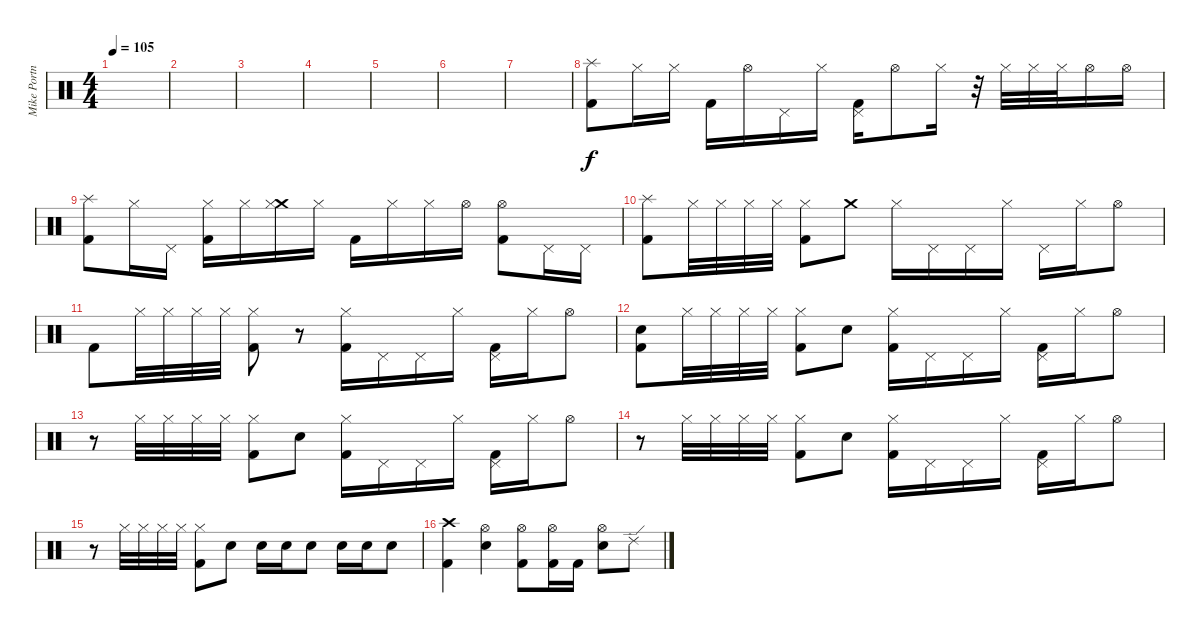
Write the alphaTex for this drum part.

\track ("Mike Portnoy" "Mike Portn") {instrument percussion}
\staff {score}
\articulation defaults
\ts (4 4)
\tempo 105
\clef neutral
\ks c
|
|
|
|
|
|
|
("Splash (hit)" "Kick (hit) 2").8 "Hi-Hat (closed)".16 "Hi-Hat (closed)".16 "Kick (hit) 2".16 "Hi-Hat (open)".16 "Pedal Hi-Hat (hit)".16 "Hi-Hat (closed)".16 ("Pedal Hi-Hat (hit)" "Kick (hit) 2").16 "Hi-Hat (open)".8 "Hi-Hat (closed)".16 r.32 "Hi-Hat (closed)".32 "Hi-Hat (closed)".32 "Hi-Hat (closed)".32 "Hi-Hat (open)".16 "Hi-Hat (open)".16 |
("Splash (hit)" "Kick (hit) 2").8 "Hi-Hat (closed)".16 "Pedal Hi-Hat (hit)".16 ("Hi-Hat (closed)" "Kick (hit) 2").16 "Hi-Hat (closed)".16 ("Crash medium (hit)" "Hi-Hat (closed)").16 "Hi-Hat (closed)".16 "Kick (hit) 2".16 "Hi-Hat (closed)".16 "Hi-Hat (closed)".16 "Hi-Hat (open)".16 ("Hi-Hat (open)" "Kick (hit) 2").8 "Pedal Hi-Hat (hit)".16 "Pedal Hi-Hat (hit)".16 |
("Splash (hit)" "Kick (hit) 2").8 "Hi-Hat (closed)".32 "Hi-Hat (closed)".32 "Hi-Hat (closed)".32 "Hi-Hat (closed)".32 ("Hi-Hat (closed)" "Kick (hit) 2").8 "Crash medium (hit)".8 "Hi-Hat (closed)".16 "Pedal Hi-Hat (hit)".16 "Pedal Hi-Hat (hit)".16 "Hi-Hat (closed)".16 "Pedal Hi-Hat (hit)".16 "Hi-Hat (closed)".16 "Hi-Hat (open)".8 |
"Kick (hit) 2".8 "Hi-Hat (closed)".32 "Hi-Hat (closed)".32 "Hi-Hat (closed)".32 "Hi-Hat (closed)".32 ("Hi-Hat (closed)" "Kick (hit) 2").8 r.8 ("Hi-Hat (closed)" "Kick (hit) 2").16 "Pedal Hi-Hat (hit)".16 "Pedal Hi-Hat (hit)".16 "Hi-Hat (closed)".16 ("Pedal Hi-Hat (hit)" "Kick (hit) 2").16 "Hi-Hat (closed)".16 "Hi-Hat (open)".8 |
("Electric Snare (hit)" "Kick (hit) 2").8 "Hi-Hat (closed)".32 "Hi-Hat (closed)".32 "Hi-Hat (closed)".32 "Hi-Hat (closed)".32 ("Hi-Hat (closed)" "Kick (hit) 2").8 "Electric Snare (hit)".8 ("Hi-Hat (closed)" "Kick (hit) 2").16 "Pedal Hi-Hat (hit)".16 "Pedal Hi-Hat (hit)".16 "Hi-Hat (closed)".16 ("Pedal Hi-Hat (hit)" "Kick (hit) 2").16 "Hi-Hat (closed)".16 "Hi-Hat (open)".8 |
r.8 "Hi-Hat (closed)".32 "Hi-Hat (closed)".32 "Hi-Hat (closed)".32 "Hi-Hat (closed)".32 ("Hi-Hat (closed)" "Kick (hit) 2").8 "Electric Snare (hit)".8 ("Hi-Hat (closed)" "Kick (hit) 2").16 "Pedal Hi-Hat (hit)".16 "Pedal Hi-Hat (hit)".16 "Hi-Hat (closed)".16 ("Pedal Hi-Hat (hit)" "Kick (hit) 2").16 "Hi-Hat (closed)".16 "Hi-Hat (open)".8 |
r.8 "Hi-Hat (closed)".32 "Hi-Hat (closed)".32 "Hi-Hat (closed)".32 "Hi-Hat (closed)".32 ("Hi-Hat (closed)" "Kick (hit) 2").8 "Electric Snare (hit)".8 ("Hi-Hat (closed)" "Kick (hit) 2").16 "Pedal Hi-Hat (hit)".16 "Pedal Hi-Hat (hit)".16 "Hi-Hat (closed)".16 ("Pedal Hi-Hat (hit)" "Kick (hit) 2").16 "Hi-Hat (closed)".16 "Hi-Hat (open)".8 |
r.8 "Hi-Hat (closed)".32 "Hi-Hat (closed)".32 "Hi-Hat (closed)".32 "Hi-Hat (closed)".32 ("Hi-Hat (closed)" "Kick (hit) 2").8 "Electric Snare (hit)".8 "Electric Snare (hit)".16 "Electric Snare (hit)".16 "Electric Snare (hit)".8 "Electric Snare (hit)".16 "Electric Snare (hit)".16 "Electric Snare (hit)".8 |
("Crash high (hit)" "Kick (hit) 2").4 ("Hi-Hat (open)" "Electric Snare (hit)").4 ("Hi-Hat (open)" "Kick (hit) 2").8 ("Hi-Hat (open)" "Kick (hit) 2").16 "Kick (hit) 2".16 ("Hi-Hat (open)" "Electric Snare (hit)").8 "Ride (edge) 2".8
